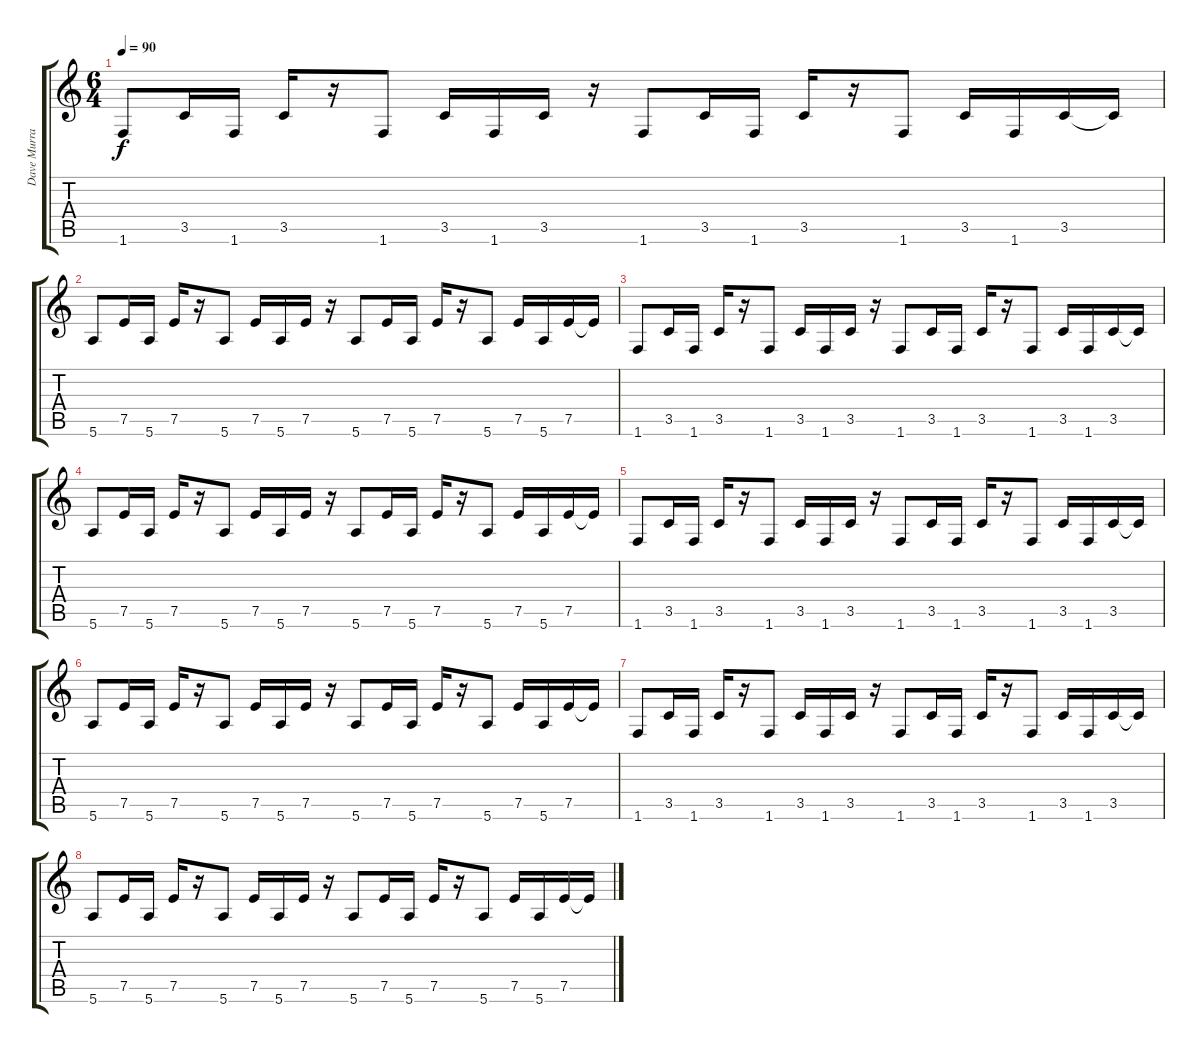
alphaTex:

\track ("Dave Murray" "Dave Murra") {instrument acousticguitarsteel}
\staff {score tabs}
\tuning (E4 B3 G3 D3 A2 E2) {hide}
\ts (6 4)
\tempo 90
\clef g2
\ks c
1.6.8{dy f} 3.5.16 1.6.16 3.5.16 r.16 1.6.8 3.5.16 1.6.16 3.5.16 r.16 1.6.8 3.5.16 1.6.16 3.5.16 r.16 1.6.8 3.5.16 1.6.16 3.5.16 3.5{t}.16 |
5.6.8 7.5.16 5.6.16 7.5.16 r.16 5.6.8 7.5.16 5.6.16 7.5.16 r.16 5.6.8 7.5.16 5.6.16 7.5.16 r.16 5.6.8 7.5.16 5.6.16 7.5.16 7.5{t}.16 |
1.6.8 3.5.16 1.6.16 3.5.16 r.16 1.6.8 3.5.16 1.6.16 3.5.16 r.16 1.6.8 3.5.16 1.6.16 3.5.16 r.16 1.6.8 3.5.16 1.6.16 3.5.16 3.5{t}.16 |
5.6.8 7.5.16 5.6.16 7.5.16 r.16 5.6.8 7.5.16 5.6.16 7.5.16 r.16 5.6.8 7.5.16 5.6.16 7.5.16 r.16 5.6.8 7.5.16 5.6.16 7.5.16 7.5{t}.16 |
1.6.8 3.5.16 1.6.16 3.5.16 r.16 1.6.8 3.5.16 1.6.16 3.5.16 r.16 1.6.8 3.5.16 1.6.16 3.5.16 r.16 1.6.8 3.5.16 1.6.16 3.5.16 3.5{t}.16 |
5.6.8 7.5.16 5.6.16 7.5.16 r.16 5.6.8 7.5.16 5.6.16 7.5.16 r.16 5.6.8 7.5.16 5.6.16 7.5.16 r.16 5.6.8 7.5.16 5.6.16 7.5.16 7.5{t}.16 |
1.6.8 3.5.16 1.6.16 3.5.16 r.16 1.6.8 3.5.16 1.6.16 3.5.16 r.16 1.6.8 3.5.16 1.6.16 3.5.16 r.16 1.6.8 3.5.16 1.6.16 3.5.16 3.5{t}.16 |
5.6.8 7.5.16 5.6.16 7.5.16 r.16 5.6.8 7.5.16 5.6.16 7.5.16 r.16 5.6.8 7.5.16 5.6.16 7.5.16 r.16 5.6.8 7.5.16 5.6.16 7.5.16 7.5{t}.16
